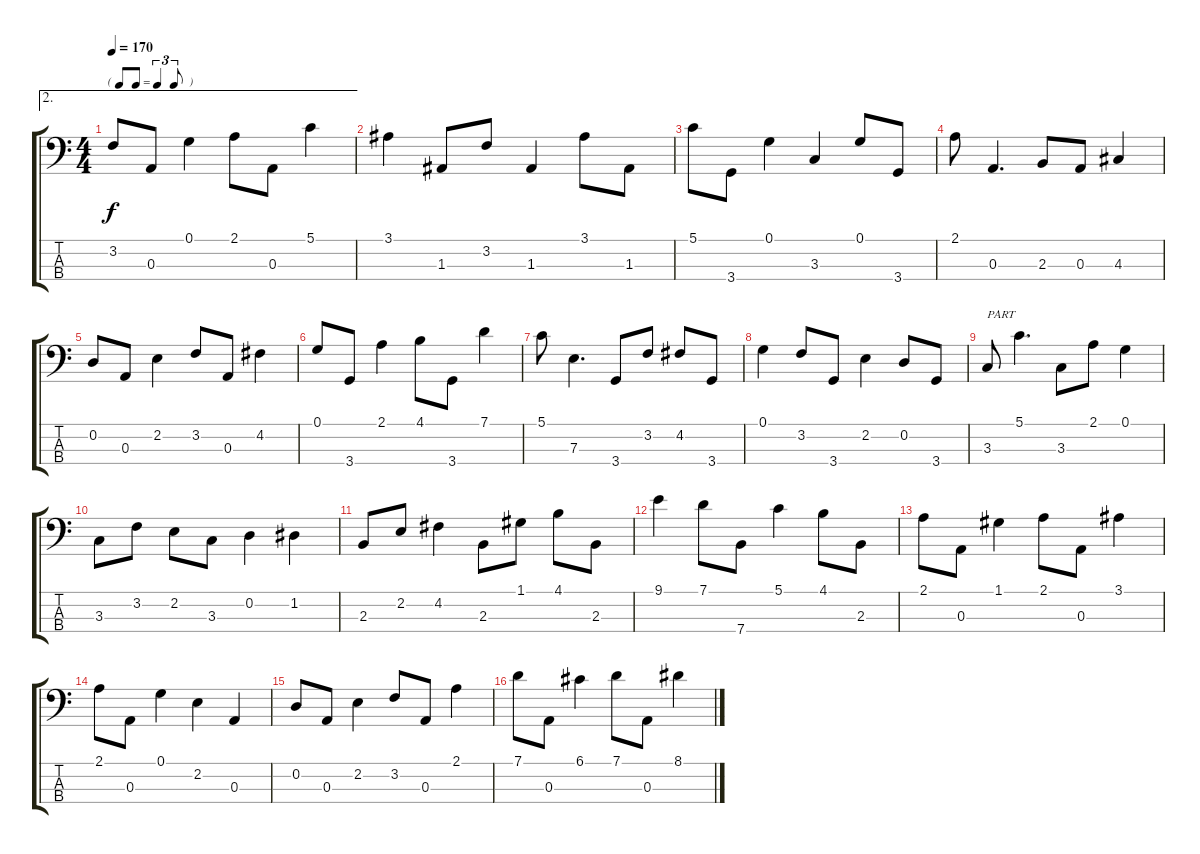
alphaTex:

\track "" {instrument acousticbass}
\staff {score tabs}
\tuning (G2 D2 A1 E1) {hide}
\ae 2
\ts (4 4)
\tf triplet8th
\tempo 170
\clef f4
\ks c
3.2.8{dy f} 0.3.8 0.1.4 2.1.8 0.3.8 5.1.4 |
3.1.4 1.3.8 3.2.8 1.3.4 3.1.8 1.3.8 |
5.1.8 3.4.8 0.1.4 3.3.4 0.1.8 3.4.8 |
2.1.8 0.3.4{d} 2.3.8 0.3.8 4.3.4 |
0.2.8 0.3.8 2.2.4 3.2.8 0.3.8 4.2.4 |
0.1.8 3.4.8 2.1.4 4.1.8 3.4.8 7.1.4 |
5.1.8 7.3.4{d} 3.4.8 3.2.8 4.2.8 3.4.8 |
0.1.4 3.2.8 3.4.8 2.2.4 0.2.8 3.4.8 |
3.3.8{txt "PART"} 5.1.4{d} 3.3.8 2.1.8 0.1.4 |
3.3.8 3.2.8 2.2.8 3.3.8 0.2.4 1.2.4 |
2.3.8 2.2.8 4.2.4 2.3.8 1.1.8 4.1.8 2.3.8 |
9.1.4 7.1.8 7.4.8 5.1.4 4.1.8 2.3.8 |
2.1.8 0.3.8 1.1.4 2.1.8 0.3.8 3.1.4 |
2.1.8 0.3.8 0.1.4 2.2.4 0.3.4 |
0.2.8 0.3.8 2.2.4 3.2.8 0.3.8 2.1.4 |
7.1.8 0.3.8 6.1.4 7.1.8 0.3.8 8.1.4
